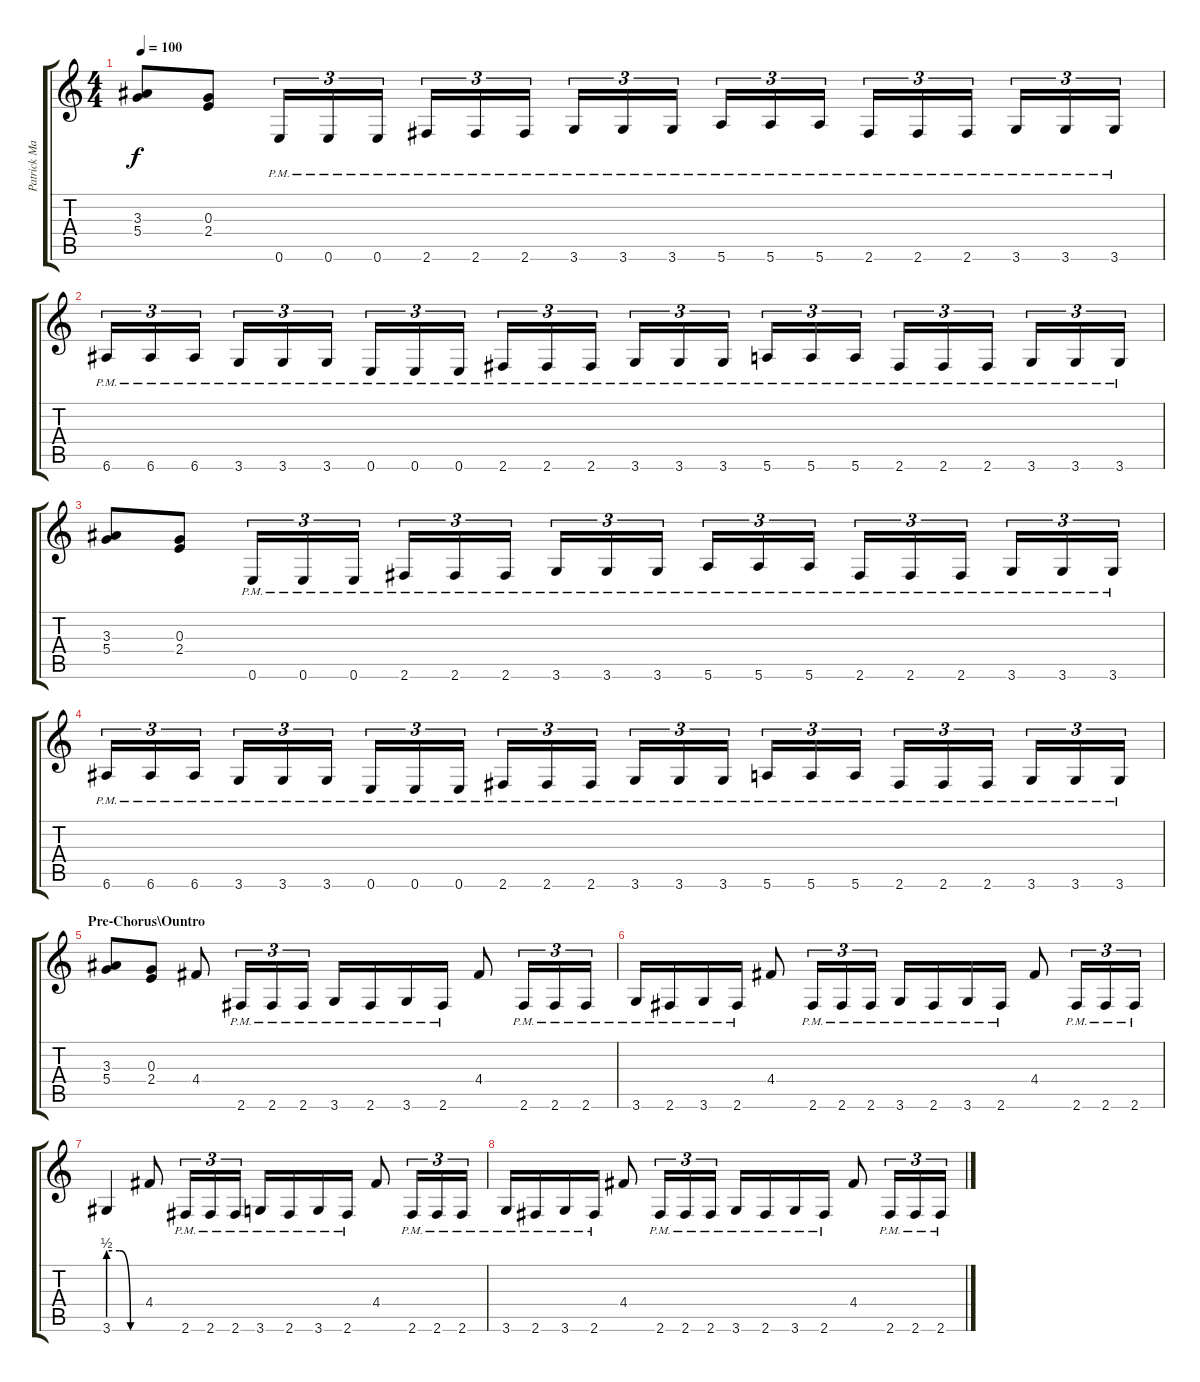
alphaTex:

\track ("Patrick Mameli" "Patrick Ma") {instrument distortionguitar}
\staff {score tabs}
\tuning (E4 B3 G3 D3 A2 E2) {hide}
\ts (4 4)
\tempo 100
\clef g2
\ks c
(3.3 5.4).8{dy f} (0.3 2.4).8 0.6{pm}.16{tu (3 2)} 0.6{pm}.16{tu (3 2)} 0.6{pm}.16{tu (3 2)} 2.6{pm}.16{tu (3 2)} 2.6{pm}.16{tu (3 2)} 2.6{pm}.16{tu (3 2)} 3.6{pm}.16{tu (3 2)} 3.6{pm}.16{tu (3 2)} 3.6{pm}.16{tu (3 2)} 5.6{pm}.16{tu (3 2)} 5.6{pm}.16{tu (3 2)} 5.6{pm}.16{tu (3 2)} 2.6{pm}.16{tu (3 2)} 2.6{pm}.16{tu (3 2)} 2.6{pm}.16{tu (3 2)} 3.6{pm}.16{tu (3 2)} 3.6{pm}.16{tu (3 2)} 3.6{pm}.16{tu (3 2)} |
6.6{pm}.16{tu (3 2)} 6.6{pm}.16{tu (3 2)} 6.6{pm}.16{tu (3 2)} 3.6{pm}.16{tu (3 2)} 3.6{pm}.16{tu (3 2)} 3.6{pm}.16{tu (3 2)} 0.6{pm}.16{tu (3 2)} 0.6{pm}.16{tu (3 2)} 0.6{pm}.16{tu (3 2)} 2.6{pm}.16{tu (3 2)} 2.6{pm}.16{tu (3 2)} 2.6{pm}.16{tu (3 2)} 3.6{pm}.16{tu (3 2)} 3.6{pm}.16{tu (3 2)} 3.6{pm}.16{tu (3 2)} 5.6{pm}.16{tu (3 2)} 5.6{pm}.16{tu (3 2)} 5.6{pm}.16{tu (3 2)} 2.6{pm}.16{tu (3 2)} 2.6{pm}.16{tu (3 2)} 2.6{pm}.16{tu (3 2)} 3.6{pm}.16{tu (3 2)} 3.6{pm}.16{tu (3 2)} 3.6{pm}.16{tu (3 2)} |
(3.3 5.4).8 (0.3 2.4).8 0.6{pm}.16{tu (3 2)} 0.6{pm}.16{tu (3 2)} 0.6{pm}.16{tu (3 2)} 2.6{pm}.16{tu (3 2)} 2.6{pm}.16{tu (3 2)} 2.6{pm}.16{tu (3 2)} 3.6{pm}.16{tu (3 2)} 3.6{pm}.16{tu (3 2)} 3.6{pm}.16{tu (3 2)} 5.6{pm}.16{tu (3 2)} 5.6{pm}.16{tu (3 2)} 5.6{pm}.16{tu (3 2)} 2.6{pm}.16{tu (3 2)} 2.6{pm}.16{tu (3 2)} 2.6{pm}.16{tu (3 2)} 3.6{pm}.16{tu (3 2)} 3.6{pm}.16{tu (3 2)} 3.6{pm}.16{tu (3 2)} |
6.6{pm}.16{tu (3 2)} 6.6{pm}.16{tu (3 2)} 6.6{pm}.16{tu (3 2)} 3.6{pm}.16{tu (3 2)} 3.6{pm}.16{tu (3 2)} 3.6{pm}.16{tu (3 2)} 0.6{pm}.16{tu (3 2)} 0.6{pm}.16{tu (3 2)} 0.6{pm}.16{tu (3 2)} 2.6{pm}.16{tu (3 2)} 2.6{pm}.16{tu (3 2)} 2.6{pm}.16{tu (3 2)} 3.6{pm}.16{tu (3 2)} 3.6{pm}.16{tu (3 2)} 3.6{pm}.16{tu (3 2)} 5.6{pm}.16{tu (3 2)} 5.6{pm}.16{tu (3 2)} 5.6{pm}.16{tu (3 2)} 2.6{pm}.16{tu (3 2)} 2.6{pm}.16{tu (3 2)} 2.6{pm}.16{tu (3 2)} 3.6{pm}.16{tu (3 2)} 3.6{pm}.16{tu (3 2)} 3.6{pm}.16{tu (3 2)} |
\section ("" "Pre-Chorus\\Ountro")
(3.3 5.4).8 (0.3 2.4).8 4.4.8 2.6{pm}.16{tu (3 2)} 2.6{pm}.16{tu (3 2)} 2.6{pm}.16{tu (3 2)} 3.6{pm}.16 2.6{pm}.16 3.6{pm}.16 2.6{pm}.16 4.4.8 2.6{pm}.16{tu (3 2)} 2.6{pm}.16{tu (3 2)} 2.6{pm}.16{tu (3 2)} |
3.6{pm}.16 2.6{pm}.16 3.6{pm}.16 2.6{pm}.16 4.4.8 2.6{pm}.16{tu (3 2)} 2.6{pm}.16{tu (3 2)} 2.6{pm}.16{tu (3 2)} 3.6{pm}.16 2.6{pm}.16 3.6{pm}.16 2.6{pm}.16 4.4.8 2.6{pm}.16{tu (3 2)} 2.6{pm}.16{tu (3 2)} 2.6{pm}.16{tu (3 2)} |
3.6{be (custom 0 2 20 2 40 0 60 0)}.4 4.4.8 2.6{pm}.16{tu (3 2)} 2.6{pm}.16{tu (3 2)} 2.6{pm}.16{tu (3 2)} 3.6{pm}.16 2.6{pm}.16 3.6{pm}.16 2.6{pm}.16 4.4.8 2.6{pm}.16{tu (3 2)} 2.6{pm}.16{tu (3 2)} 2.6{pm}.16{tu (3 2)} |
3.6{pm}.16 2.6{pm}.16 3.6{pm}.16 2.6{pm}.16 4.4.8 2.6{pm}.16{tu (3 2)} 2.6{pm}.16{tu (3 2)} 2.6{pm}.16{tu (3 2)} 3.6{pm}.16 2.6{pm}.16 3.6{pm}.16 2.6{pm}.16 4.4.8 2.6{pm}.16{tu (3 2)} 2.6{pm}.16{tu (3 2)} 2.6{pm}.16{tu (3 2)}
